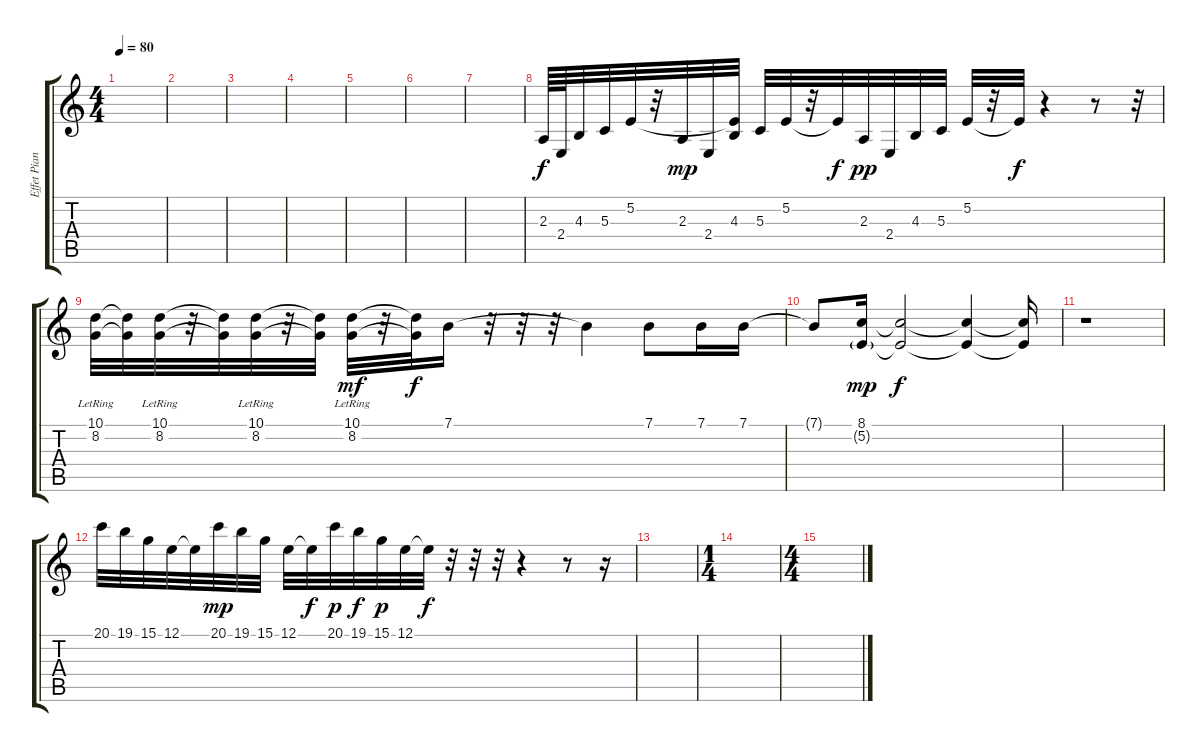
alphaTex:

\track ("Effet Piano" "Effet Pian") {instrument fx7echoes}
\staff {score tabs}
\tuning (E4 B3 G3 D3 A2 E2) {hide}
\ts (4 4)
\tempo 80
\clef g2
\ks c
|
|
|
|
|
|
|
2.3.64 2.4.64 4.3.32 5.3.32 5.2.32 r.32 2.3.32{dy mp} 2.4.32 (5.2{t} 4.3).32 5.3.32 5.2.32 r.32 5.2{t}.32{dy f} 2.3.32{dy pp} 2.4.32 4.3.32 5.3.32 5.2.32 r.32 5.2{t}.32{dy f} r.4 r.8 r.32 |
(10.1{lr} 8.2{lr}).32 (10.1{t} 8.2{t}).32 (10.1{lr} 8.2{lr}).32 r.32 (10.1{t} 8.2{t}).32 (10.1{lr} 8.2{lr}).32 r.32 (10.1{t} 8.2{t}).32 (10.1{lr} 8.2{lr}).32{dy mf} r.32 (10.1{t} 8.2{t}).32{dy f} 7.1.16 r.32 r.32 r.32 7.1{t}.4 7.1.8 7.1.16 7.1.16 |
7.1{t}.8 (8.1 5.2{g}).16{dy mp} (8.1{t} 5.2{t}).2{dy f} (8.1{t} 5.2{t}).4 (8.1{t} 5.2{t}).16 |
r.1 |
20.1.32 19.1.32 15.1.32 12.1.32 12.1{t}.32 20.1.32{dy mp} 19.1.32 15.1.32 12.1.32 12.1{t}.32{dy f} 20.1.32{dy p} 19.1.32{dy f} 15.1.32{dy p} 12.1.32 12.1{t}.32{dy f} r.32 r.32 r.32 r.4 r.8 r.16 |
|
\ts (1 4)
|
\ts (4 4)
